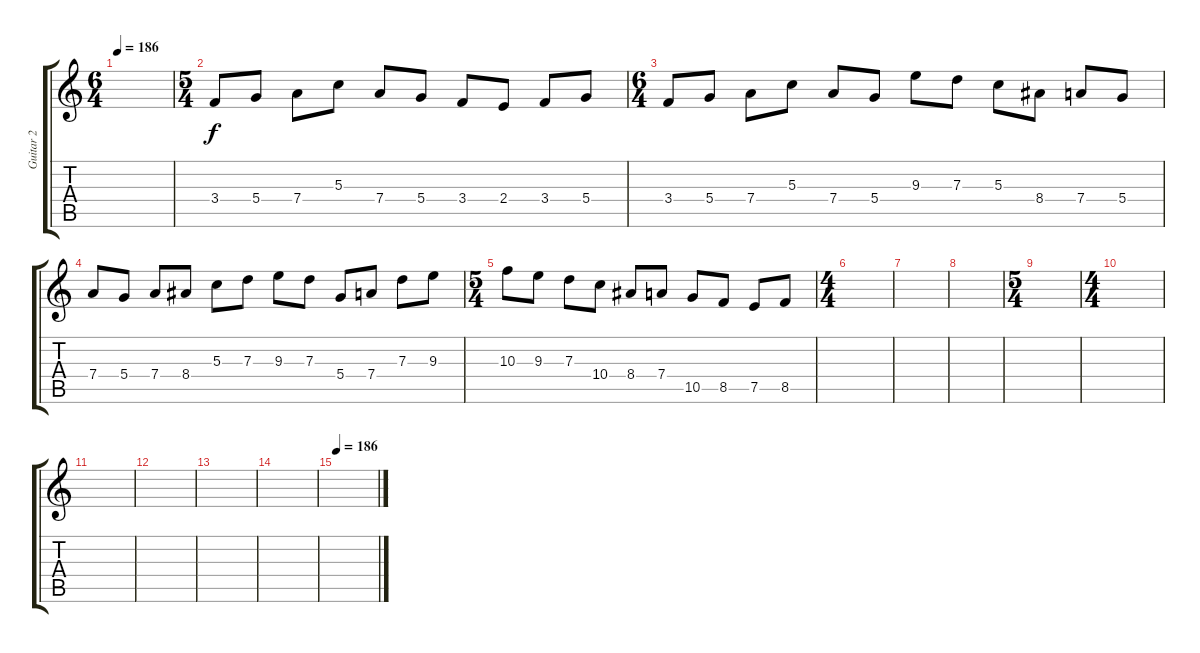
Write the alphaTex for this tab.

\track ("Guitar 2" "Guitar 2") {instrument distortionguitar}
\staff {score tabs}
\tuning (E4 B3 G3 D3 A2 D2) {hide}
\ts (6 4)
\tempo 186
\clef g2
\ks c
|
\ts (5 4)
3.4.8 5.4.8 7.4.8 5.3.8 7.4.8 5.4.8 3.4.8 2.4.8 3.4.8 5.4.8 |
\ts (6 4)
3.4.8 5.4.8 7.4.8 5.3.8 7.4.8 5.4.8 9.3.8 7.3.8 5.3.8 8.4.8 7.4.8 5.4.8 |
7.4.8 5.4.8 7.4.8 8.4.8 5.3.8 7.3.8 9.3.8 7.3.8 5.4.8 7.4.8 7.3.8 9.3.8 |
\ts (5 4)
10.3.8 9.3.8 7.3.8 10.4.8 8.4.8 7.4.8 10.5.8 8.5.8 7.5.8 8.5.8 |
\ts (4 4)
|
|
|
\ts (5 4)
|
\ts (4 4)
|
|
|
|
|
\tempo 186
